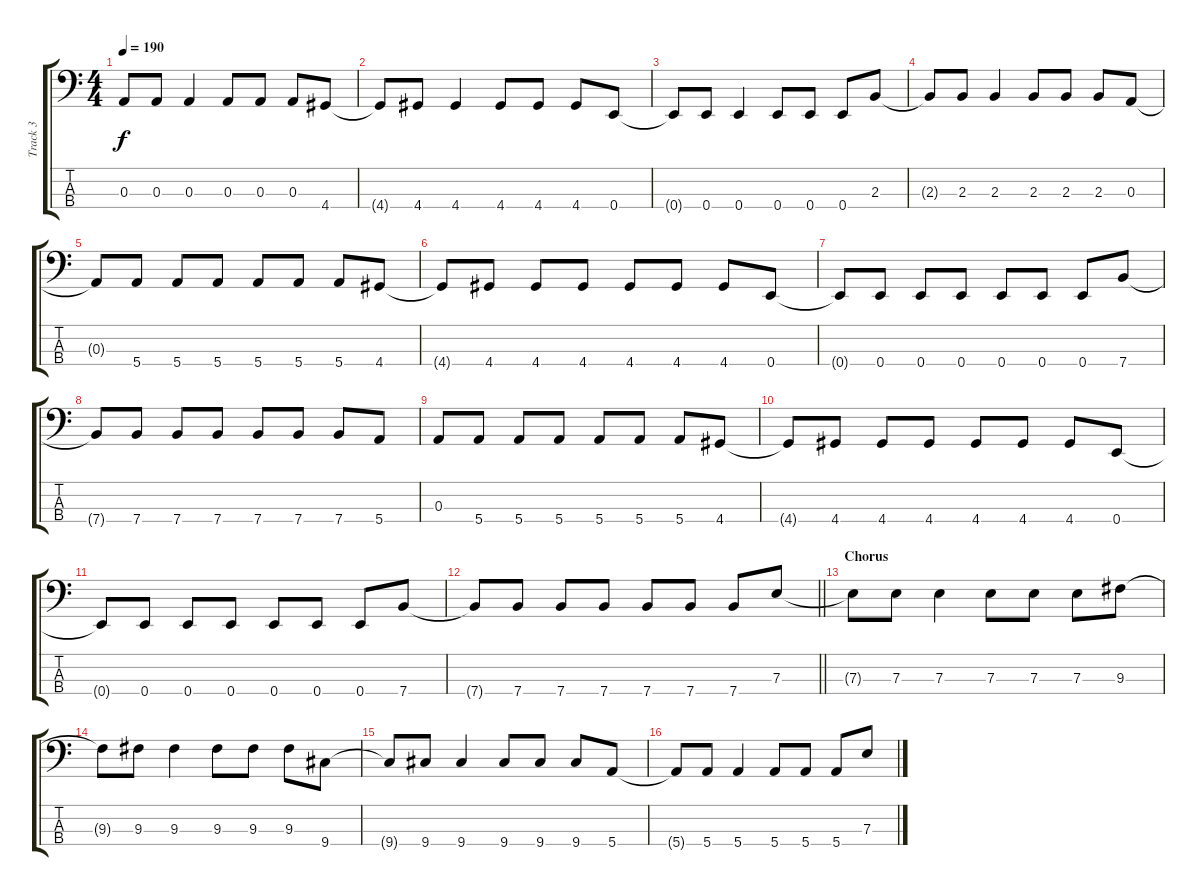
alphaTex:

\track ("Track 3" "Track 3") {instrument electricbasspick}
\staff {score tabs}
\tuning (G2 D2 A1 E1) {hide}
\ts (4 4)
\tempo 190
\clef f4
\ks c
0.3{t}.8{dy f} 0.3.8 0.3.4 0.3.8 0.3.8 0.3.8 4.4.8 |
4.4{t}.8 4.4.8 4.4.4 4.4.8 4.4.8 4.4.8 0.4.8 |
0.4{t}.8 0.4.8 0.4.4 0.4.8 0.4.8 0.4.8 2.3.8 |
2.3{t}.8 2.3.8 2.3.4 2.3.8 2.3.8 2.3.8 0.3.8 |
0.3{t}.8 5.4.8 5.4.8 5.4.8 5.4.8 5.4.8 5.4.8 4.4.8 |
4.4{t}.8 4.4.8 4.4.8 4.4.8 4.4.8 4.4.8 4.4.8 0.4.8 |
0.4{t}.8 0.4.8 0.4.8 0.4.8 0.4.8 0.4.8 0.4.8 7.4.8 |
7.4{t}.8 7.4.8 7.4.8 7.4.8 7.4.8 7.4.8 7.4.8 5.4.8 |
0.3.8 5.4.8 5.4.8 5.4.8 5.4.8 5.4.8 5.4.8 4.4.8 |
4.4{t}.8 4.4.8 4.4.8 4.4.8 4.4.8 4.4.8 4.4.8 0.4.8 |
0.4{t}.8 0.4.8 0.4.8 0.4.8 0.4.8 0.4.8 0.4.8 7.4.8 |
\barLineRight lightlight
7.4{t}.8 7.4.8 7.4.8 7.4.8 7.4.8 7.4.8 7.4.8 7.3.8 |
\section ("" "Chorus")
7.3{t}.8 7.3.8 7.3.4 7.3.8 7.3.8 7.3.8 9.3.8 |
9.3{t}.8 9.3.8 9.3.4 9.3.8 9.3.8 9.3.8 9.4.8 |
9.4{t}.8 9.4.8 9.4.4 9.4.8 9.4.8 9.4.8 5.4.8 |
5.4{t}.8 5.4.8 5.4.4 5.4.8 5.4.8 5.4.8 7.3.8
